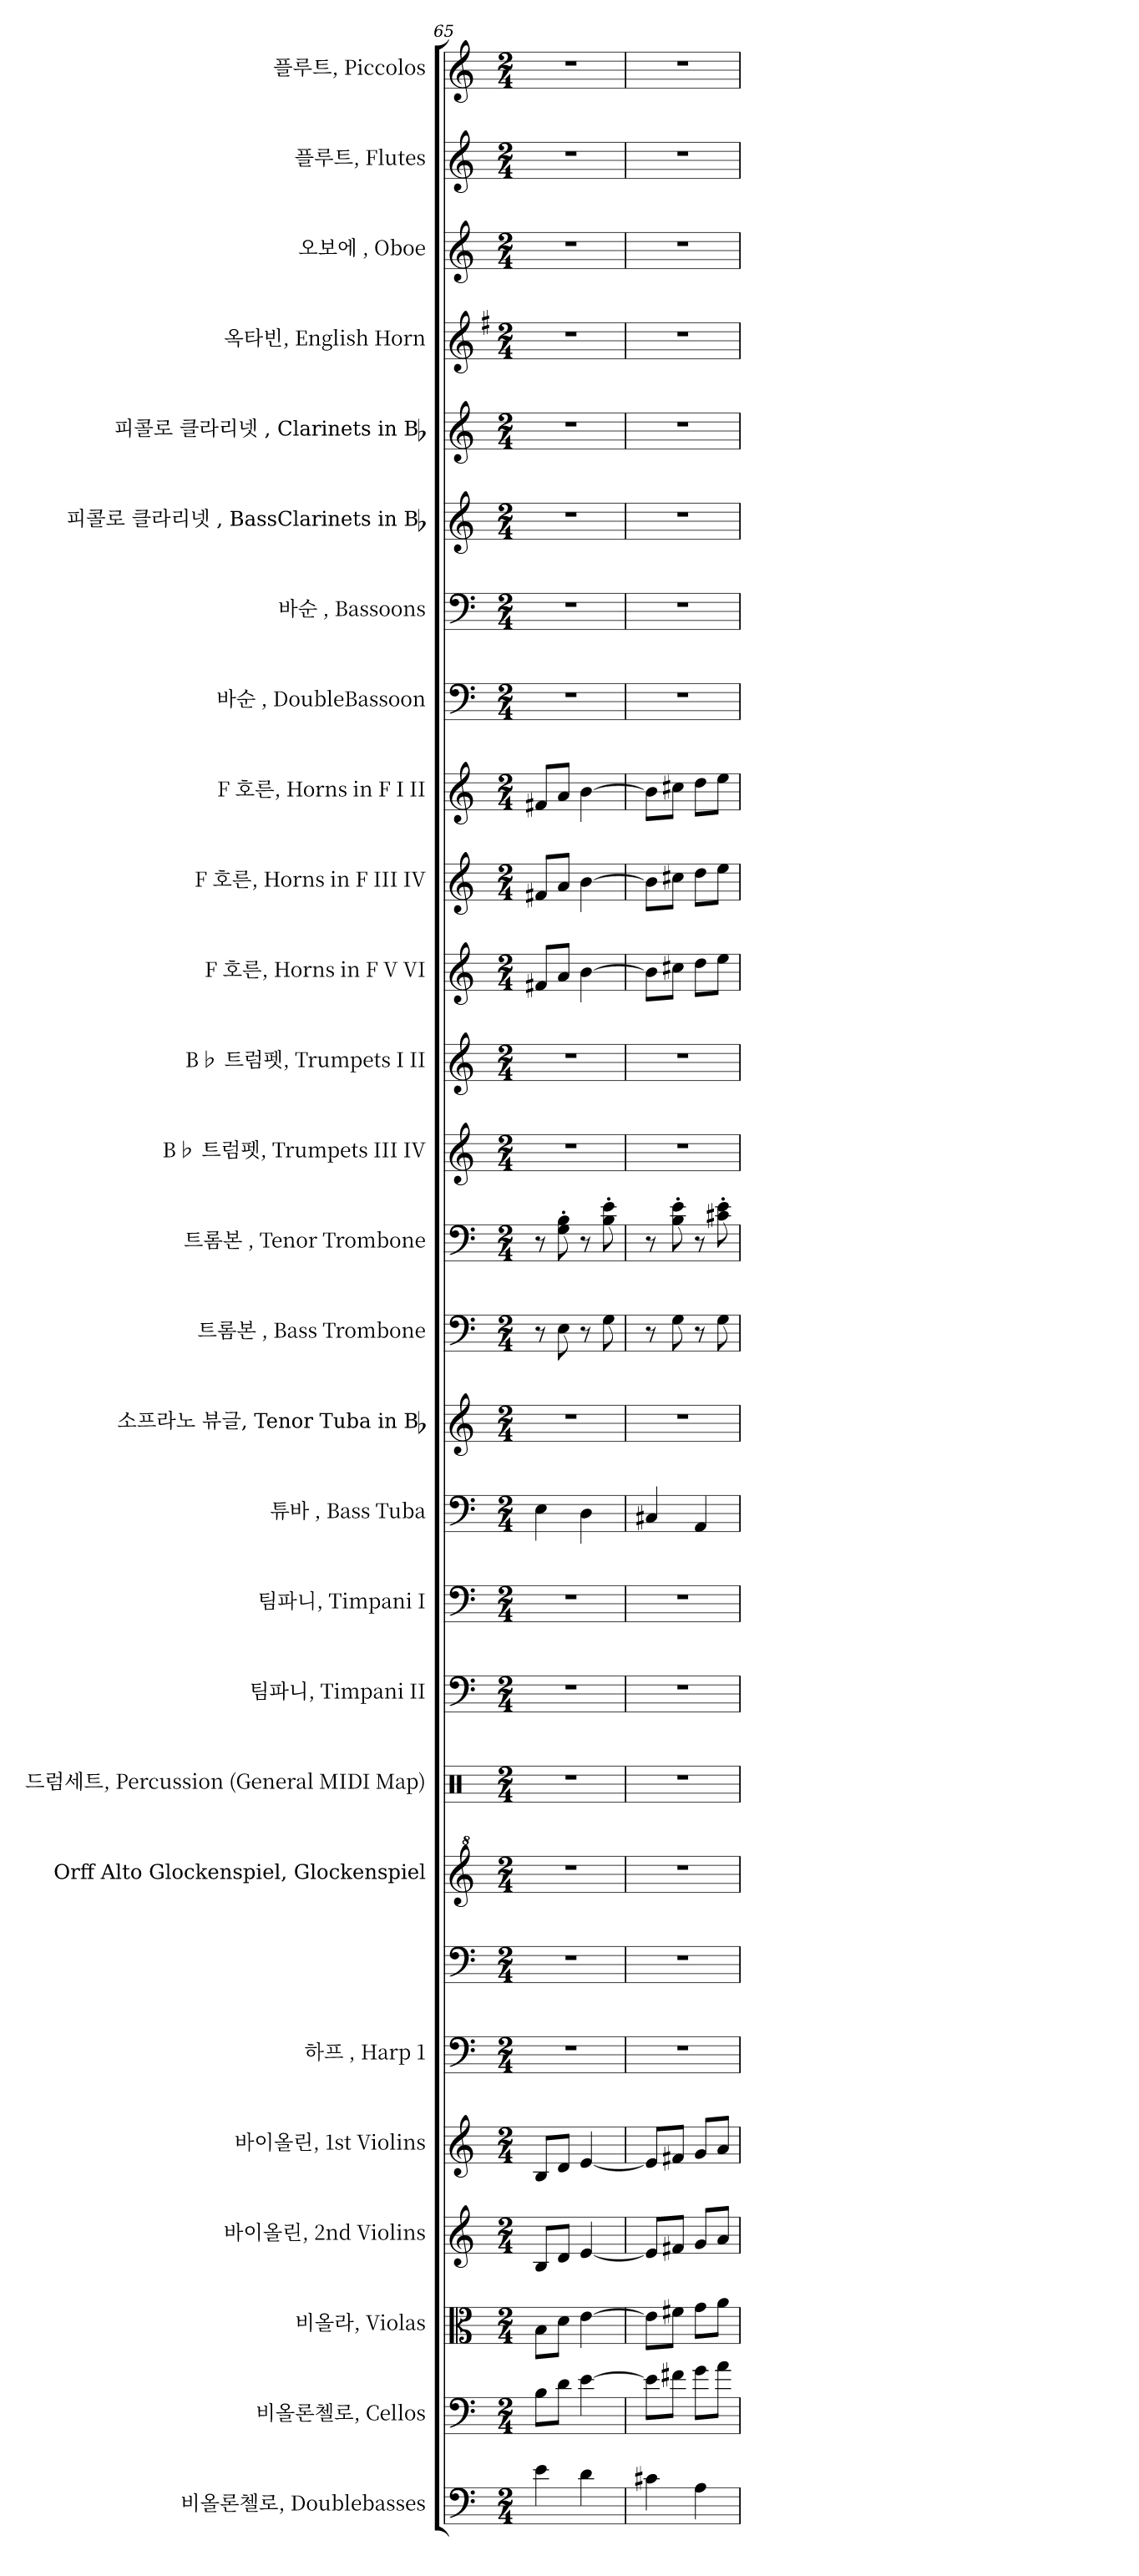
**kern	**kern	**kern	**kern	**kern	**kern	**kern	**kern	**kern	**kern	**kern	**kern	**kern	**kern	**kern	**kern	**kern	**kern	**kern	**kern	**kern	**kern	**kern	**kern	**kern	**kern	**kern	**kern
*part27	*part26	*part25	*part24	*part23	*part22	*part22	*part21	*part20	*part19	*part18	*part17	*part16	*part15	*part14	*part13	*part12	*part11	*part10	*part9	*part8	*part7	*part6	*part5	*part4	*part3	*part2	*part1
*staff28	*staff27	*staff26	*staff25	*staff24	*staff23	*staff22	*staff21	*staff20	*staff19	*staff18	*staff17	*staff16	*staff15	*staff14	*staff13	*staff12	*staff11	*staff10	*staff9	*staff8	*staff7	*staff6	*staff5	*staff4	*staff3	*staff2	*staff1
*I"비올론첼로, Doublebasses	*I"비올론첼로, Cellos	*I"비올라, Violas	*I"바이올린, 2nd Violins	*I"바이올린, 1st Violins	*I"하프 , Harp 1	*	*I"Orff Alto Glockenspiel, Glockenspiel	*I"드럼세트, Percussion (General MIDI Map)	*I"팀파니, Timpani II	*I"팀파니, Timpani I	*I"튜바 , Bass Tuba	*I"소프라노 뷰글, Tenor Tuba in Bb	*I"트롬본 , Bass Trombone	*I"트롬본 , Tenor Trombone	*I"B♭ 트럼펫, Trumpets III IV	*I"B♭ 트럼펫, Trumpets I II	*I"F 호른, Horns in F  V  VI	*I"F 호른, Horns in F III IV	*I"F 호른, Horns in F  I  II	*I"바순 , DoubleBassoon	*I"바순 , Bassoons	*I"피콜로 클라리넷 , BassClarinets in Bb	*I"피콜로 클라리넷 , Clarinets in Bb	*I"옥타빈, English Horn	*I"오보에 , Oboe	*I"플루트, Flutes	*I"플루트, Piccolos
*	*	*I'Vlas.	*I'Vlns.	*I'Vlns.	*I'Hrp.	*	*I'O. A. Glk.	*	*I'Timp.	*I'Timp.	*I'Tba.	*	*I'Tbn.	*I'Tbn.	*I'B♭ Tpt.	*I'B♭ Tpt.	*I'F Hn.	*I'F Hn.	*I'F Hn.	*	*I'Bsn.	*	*	*	*I'Ob.	*I'Fl.	*
*clefF4	*clefF4	*clefC3	*clefG2	*clefG2	*clefF4	*clefF4	*clefG^2	*clefX	*clefF4	*clefF4	*clefF4	*clefG2	*clefF4	*clefF4	*clefG2	*clefG2	*clefG2	*clefG2	*clefG2	*clefF4	*clefF4	*clefG2	*clefG2	*clefG2	*clefG2	*clefG2	*clefG2
*	*	*	*	*	*	*	*	*	*	*	*	*	*	*	*ITrd1c2	*ITrd1c2	*ITrd4c7	*ITrd4c7	*ITrd4c7	*	*	*ITrd-5c-8	*ITrd-5c-8	*ITrd4c7	*	*	*
*k[]	*k[]	*k[]	*k[]	*k[]	*k[]	*k[]	*k[]	*k[]	*k[]	*k[]	*k[]	*k[]	*k[]	*k[]	*k[b-e-]	*k[b-e-]	*k[b-]	*k[b-]	*k[b-]	*k[]	*k[]	*k[b-e-a-d-]	*k[b-e-a-d-]	*k[]	*k[]	*k[]	*k[]
*M2/4	*M2/4	*M2/4	*M2/4	*M2/4	*M2/4	*M2/4	*M2/4	*M2/4	*M2/4	*M2/4	*M2/4	*M2/4	*M2/4	*M2/4	*M2/4	*M2/4	*M2/4	*M2/4	*M2/4	*M2/4	*M2/4	*M2/4	*M2/4	*M2/4	*M2/4	*M2/4	*M2/4
=65	=65	=65	=65	=65	=65	=65	=65	=65	=65	=65	=65	=65	=65	=65	=65	=65	=65	=65	=65	=65	=65	=65	=65	=65	=65	=65	=65
4e\	8B\L	8B\L	8B/L	8B/L	2r	2r	2r	2r	2r	2r	4E\	2r	8r	8r	2r	2r	8Bn/L	8Bn/L	8Bn/L	2r	2r	2r	2r	2r	2r	2r	2r
.	8d\J	8d\J	8d/J	8d/J	.	.	.	.	.	.	.	.	8E\	8G\' 8B\'	.	.	8d/J	8d/J	8d/J	.	.	.	.	.	.	.	.
4d\	[4e\	[4e\	[4e/	[4e/	.	.	.	.	.	.	4D\	.	8r	8r	.	.	[4e\	[4e\	[4e\	.	.	.	.	.	.	.	.
.	.	.	.	.	.	.	.	.	.	.	.	.	8G\	8B\' 8e\'	.	.	.	.	.	.	.	.	.	.	.	.	.
=66	=66	=66	=66	=66	=66	=66	=66	=66	=66	=66	=66	=66	=66	=66	=66	=66	=66	=66	=66	=66	=66	=66	=66	=66	=66	=66	=66
4c#X\	8e\L]	8e\L]	8e/L]	8e/L]	2r	2r	2r	2r	2r	2r	4C#X/	2r	8r	8r	2r	2r	8e\L]	8e\L]	8e\L]	2r	2r	2r	2r	2r	2r	2r	2r
.	8f#X\J	8f#X\J	8f#X/J	8f#X/J	.	.	.	.	.	.	.	.	8G\	8B\' 8e\'	.	.	8f#X\J	8f#X\J	8f#X\J	.	.	.	.	.	.	.	.
4A\	8g\L	8g\L	8g/L	8g/L	.	.	.	.	.	.	4AA/	.	8r	8r	.	.	8g\L	8g\L	8g\L	.	.	.	.	.	.	.	.
.	8a\J	8a\J	8a/J	8a/J	.	.	.	.	.	.	.	.	8G\	8c#X\' 8e\'	.	.	8a\J	8a\J	8a\J	.	.	.	.	.	.	.	.
=	=	=	=	=	=	=	=	=	=	=	=	=	=	=	=	=	=	=	=	=	=	=	=	=	=	=	=
*-	*-	*-	*-	*-	*-	*-	*-	*-	*-	*-	*-	*-	*-	*-	*-	*-	*-	*-	*-	*-	*-	*-	*-	*-	*-	*-	*-
